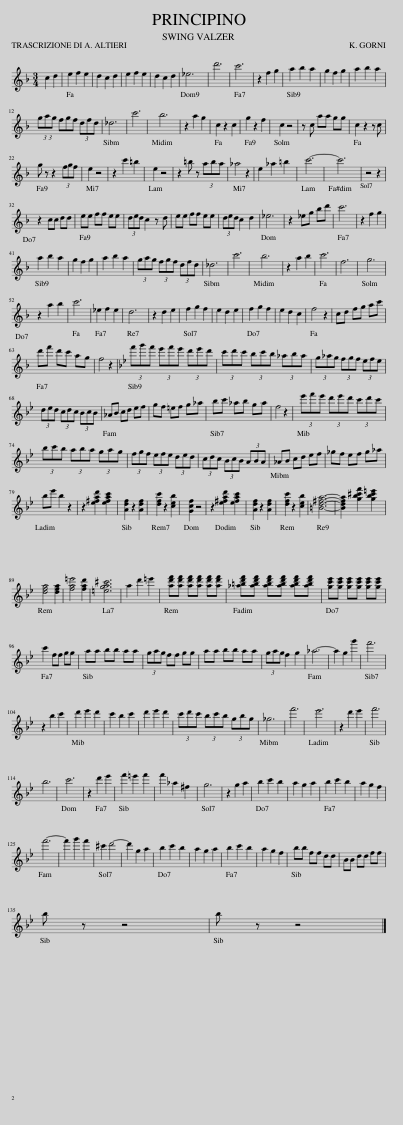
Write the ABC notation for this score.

X:1
L:1/8
M:3/4
I:linebreak $
K:F
V:1 treble
V:1
 c2 d2 | e2 f2 e2 | d2 c2 d2 | e2 f2 e2 | d2 c2 d2 | %5
 _e6 | d'6 | c'6 | z2 f2 g2 | a2 b2 a2 | %10
 g2 f2 g2 | a2 b2 a2 |$ (3gag (3fgf (3dfd | _d6 | c'6 | %15
 b6 | z2 a2 g2 | c2 z2 c2 | g2 z2 f2 | c2 z4 | %20
 z c aa gg | c2 z2 z c |$ g z z2 (3fgf | e2 z4 | z2 c'2 =b2 | %25
 e2 z4 | z2 =b z (3aba | _a4 z2 | e2 _a2 =b2 | c'6- | %30
 c'6 | z4 z2 |$ z2 cc dd | ee ff ee | (3ded c2 z d | %35
 ee ff ee | (3ded c2 d2 | _e6 | z2 _eg bd' | c'6 | %40
 z2 f2 g2 |$ a2 b2 a2 | g2 f2 g2 | a2 b2 a2 | (3gag (3fgf (3dfd | %45
 _d6 | c'6 | b6 | z2 a2 b2 | c'6 | %50
 f6 | g6 |$ z2 a2 b2 | c'6 | _e2 f2 e2 | %55
 d6 | z2 d2 e2 | f2 g2 f2 | e2 d2 e2 | f2 g2 f2 | %60
 e2 d2 c2 | f4 z2 | cd fg ac' |$ d'f' d'c' ag | f4 z2 | %65
[K:Bb] (3f'g'f' (3e'f'e' (3d'e'd' | (3c'd'c' (3bc'b (3_aba | (3g_ag (3fgf (3efe |$ (3ded (3cdc (3BcB | _AB cd ef | %70
 gf =ef g_a | bc' _ab ga | f4 z2 | (3e'f'e' (3d'e'd' (3c'd'c' |$ (3bc'b (3aba (3gag | %75
 (3fgf (3efe (3ded | (3cdc (3BcB (3ABA | _AB cd ef | _gf ef g_a |$ be' b2 z2 | %80
 z2 [e^fad']2 [efac']2 | [Adf]2 z2 [Adf]2 | [dfc']2 z2 [ceb]2 | [Gcf]2 z4 | z2 [e^fad']2 [efac']2 | %85
 [Adf]2 z2 [Adf]2 | [dfc']2 z2 [ceb]2 | [=Bd^fa]6- | [Bdfa]2 [gb^c'f']2 [gbc'=e']2 |$ [dfa]4 [dfa]2 | %90
 [fa=e']4 [fad']2 | [=ega^c']6 | a2 d'2 =e'2 | [ad'f'][ad'f'] [ad'f'][ad'f'] [ad'f'][ad'f'] | [_a=bd'f'][abd'f'] [abd'f'][abd'f'] [abd'f'][abd'f'] | %95
 [gc'e'][gc'e'] [gc'e'][gc'e'] [gc'e'][gc'e'] |$ c'2 ff gg | aa bb aa | (3gag ff gg | aa bb aa | %100
 (3gag f2 g2 | _a6- | a2 g2 g'2 | f'6 |$ z2 b2 c'2 | %105
 d'2 e'2 d'2 | c'2 b2 c'2 | d'2 e'2 d'2 | (3c'd'c' (3bc'b (3gbg | _g6 | %110
 f'6 | e'6 | z2 d'2 e'2 | f'6 |$ b6 | %115
 c'6 | z2 d'2 e'2 | f'2 =e'2 f'2 | f'2 _a2 ^f2 | g6 | %120
 z2 g2 a2 | b2 c'2 b2 | a2 g2 a2 | b2 c'2 b2 | a2 g2 f2 |$ %125
 f'6- | f'2 g'2 f'2 | ^c'2 d'4- | d'2 g2 a2 | b2 c'2 b2 | %130
 a2 g2 a2 | b2 c'2 b2 | a2 g2 f2 | bb ff dd | BB dd ff |$ %135
 b z z4 | b z z4 |] %137
